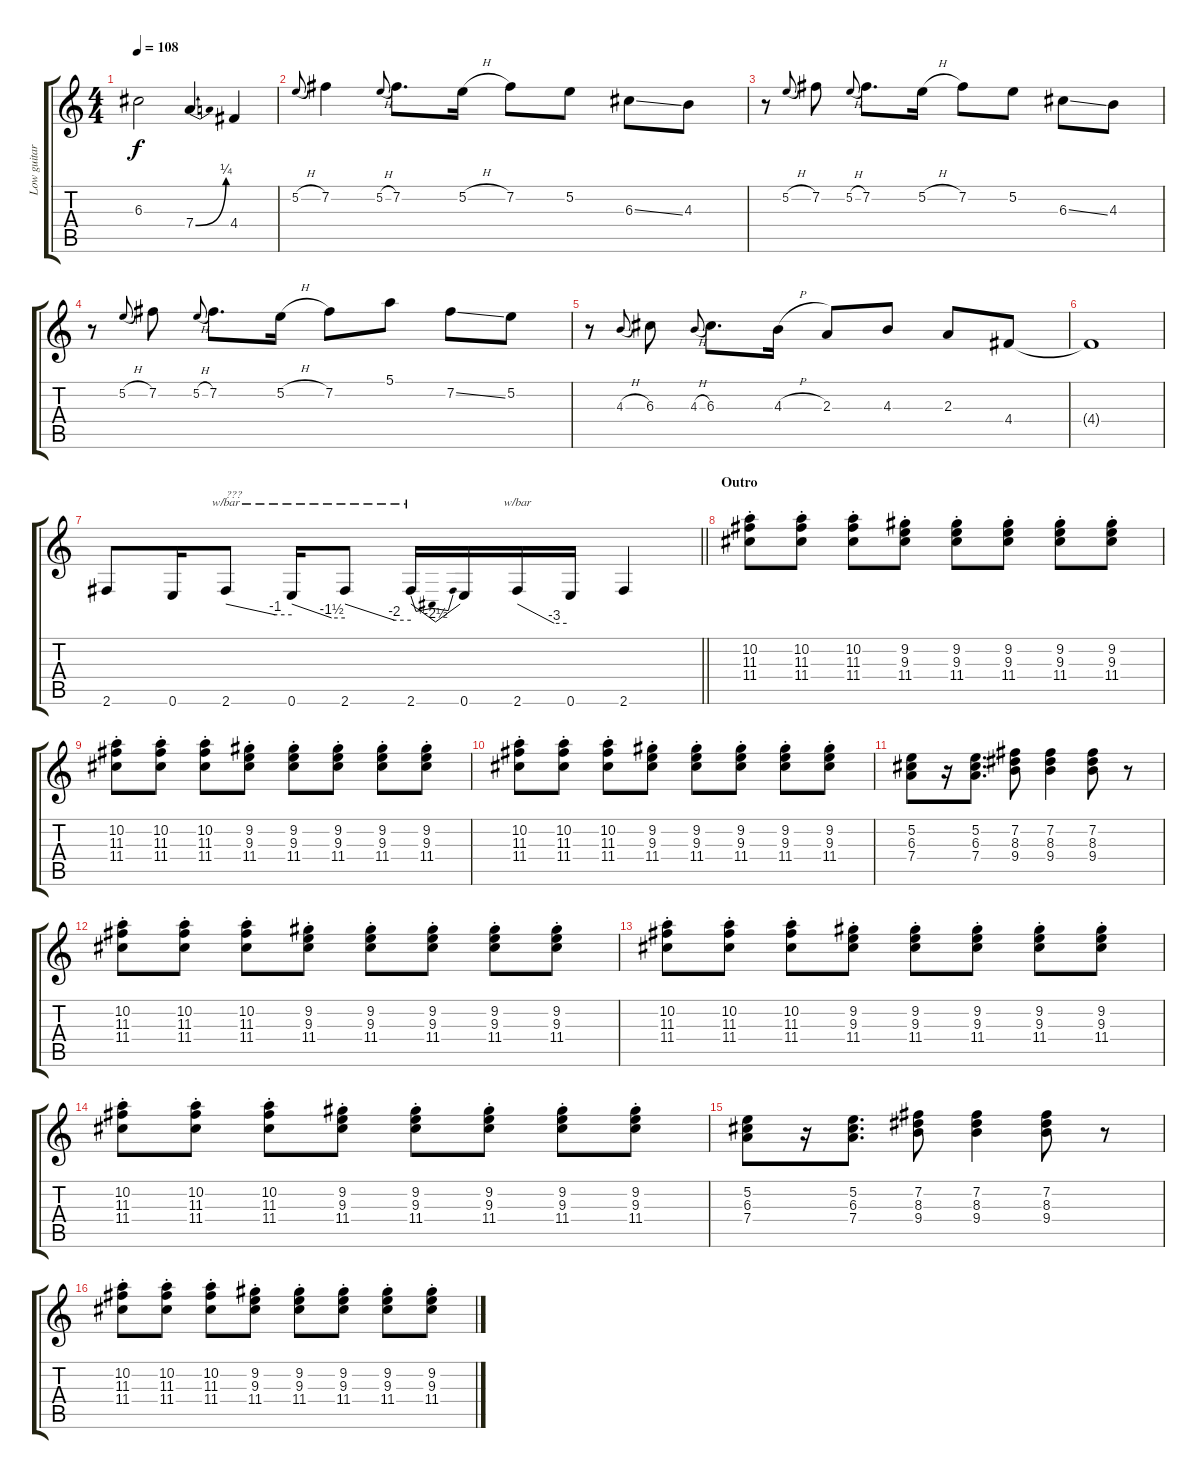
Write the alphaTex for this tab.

\track ("Low guitar" "Low guitar") {instrument overdrivenguitar}
\staff {score tabs}
\tuning (E4 B3 G3 D3 A2 E2) {hide}
\ts (4 4)
\tempo 108
\clef g2
\ks c
6.3.2{dy f} 7.4{be (bend 0 0 60 1)}.4 4.4.4 |
5.2{h}.8{gr onbeat} 7.2.4 5.2{h}.8{gr onbeat} 7.2.8{d} 5.2{h}.16 7.2.8 5.2.8 6.3{ss}.8 4.3.8 |
r.8 5.2{h}.8{gr onbeat} 7.2.8 5.2{h}.8{gr onbeat} 7.2.8{d} 5.2{h}.16 7.2.8 5.2.8 6.3{ss}.8 4.3.8 |
r.8 5.2{h}.8{gr onbeat} 7.2.8 5.2{h}.8{gr onbeat} 7.2.8{d} 5.2{h}.16 7.2.8 5.1.8 7.2{ss}.8 5.2.8 |
r.8 4.3{h}.8{gr onbeat} 6.3.8 4.3{h}.8{gr onbeat} 6.3.8{d} 4.3{h}.16 2.3.8 4.3.8 2.3.8 4.4.8 |
4.4{t}.1 |
\barLineRight lightlight
2.6.8 0.6.16 2.6.8{tbe (custom default 0 0 45 -4 60 -4) txt "???"} 0.6.16{tbe (custom default 0 0 45 -6 60 -6)} 2.6.8{tbe (custom default 0 0 45 -8 60 -8)} 2.6.16{tbe (dip default 0 0 30 -10 60 0)} 0.6.16 2.6.16{tbe (custom default 0 0 45 -12 60 -12)} 0.6.16 2.6.4 |
\section ("" "Outro")
(10.2{st} 11.3{st} 11.4{st}).8 (10.2{st} 11.3{st} 11.4{st}).8 (10.2{st} 11.3{st} 11.4{st}).8 (9.2{st} 9.3{st} 11.4{st}).8 (9.2{st} 9.3{st} 11.4{st}).8 (9.2{st} 9.3{st} 11.4{st}).8 (9.2{st} 9.3{st} 11.4{st}).8 (9.2{st} 9.3{st} 11.4{st}).8 |
(10.2{st} 11.3{st} 11.4{st}).8 (10.2{st} 11.3{st} 11.4{st}).8 (10.2{st} 11.3{st} 11.4{st}).8 (9.2{st} 9.3{st} 11.4{st}).8 (9.2{st} 9.3{st} 11.4{st}).8 (9.2{st} 9.3{st} 11.4{st}).8 (9.2{st} 9.3{st} 11.4{st}).8 (9.2{st} 9.3{st} 11.4{st}).8 |
(10.2{st} 11.3{st} 11.4{st}).8 (10.2{st} 11.3{st} 11.4{st}).8 (10.2{st} 11.3{st} 11.4{st}).8 (9.2{st} 9.3{st} 11.4{st}).8 (9.2{st} 9.3{st} 11.4{st}).8 (9.2{st} 9.3{st} 11.4{st}).8 (9.2{st} 9.3{st} 11.4{st}).8 (9.2{st} 9.3{st} 11.4{st}).8 |
(5.2 6.3 7.4).8 r.16 (5.2 6.3 7.4).8{d} (7.2 8.3 9.4).8 (7.2 8.3 9.4).4 (7.2 8.3 9.4).8 r.8 |
(10.2{st} 11.3{st} 11.4{st}).8 (10.2{st} 11.3{st} 11.4{st}).8 (10.2{st} 11.3{st} 11.4{st}).8 (9.2{st} 9.3{st} 11.4{st}).8 (9.2{st} 9.3{st} 11.4{st}).8 (9.2{st} 9.3{st} 11.4{st}).8 (9.2{st} 9.3{st} 11.4{st}).8 (9.2{st} 9.3{st} 11.4{st}).8 |
(10.2{st} 11.3{st} 11.4{st}).8 (10.2{st} 11.3{st} 11.4{st}).8 (10.2{st} 11.3{st} 11.4{st}).8 (9.2{st} 9.3{st} 11.4{st}).8 (9.2{st} 9.3{st} 11.4{st}).8 (9.2{st} 9.3{st} 11.4{st}).8 (9.2{st} 9.3{st} 11.4{st}).8 (9.2{st} 9.3{st} 11.4{st}).8 |
(10.2{st} 11.3{st} 11.4{st}).8 (10.2{st} 11.3{st} 11.4{st}).8 (10.2{st} 11.3{st} 11.4{st}).8 (9.2{st} 9.3{st} 11.4{st}).8 (9.2{st} 9.3{st} 11.4{st}).8 (9.2{st} 9.3{st} 11.4{st}).8 (9.2{st} 9.3{st} 11.4{st}).8 (9.2{st} 9.3{st} 11.4{st}).8 |
(5.2 6.3 7.4).8 r.16 (5.2 6.3 7.4).8{d} (7.2 8.3 9.4).8 (7.2 8.3 9.4).4 (7.2 8.3 9.4).8 r.8 |
(10.2{st} 11.3{st} 11.4{st}).8 (10.2{st} 11.3{st} 11.4{st}).8 (10.2{st} 11.3{st} 11.4{st}).8 (9.2{st} 9.3{st} 11.4{st}).8 (9.2{st} 9.3{st} 11.4{st}).8 (9.2{st} 9.3{st} 11.4{st}).8 (9.2{st} 9.3{st} 11.4{st}).8 (9.2{st} 9.3{st} 11.4{st}).8
